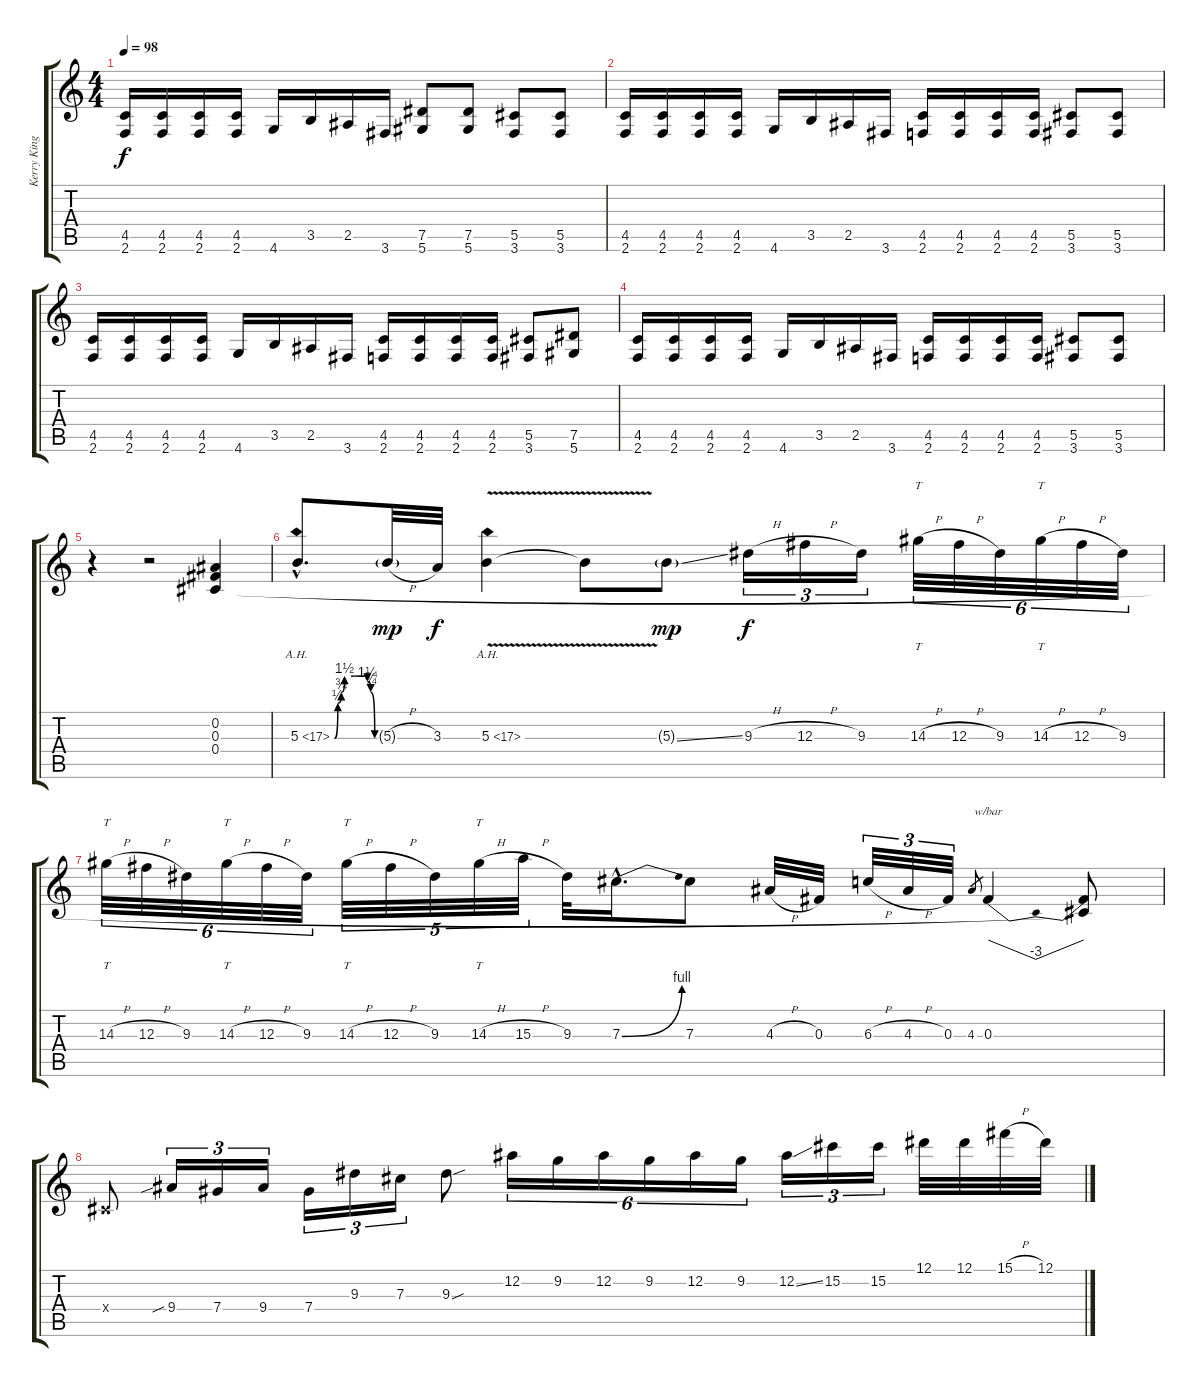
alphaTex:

\track ("Kerry King" "Kerry King") {instrument distortionguitar}
\staff {score tabs}
\tuning (Eb4 Bb3 Gb3 Db3 Ab2 Eb2) {hide}
\ts (4 4)
\tempo 98
\clef g2
\ks c
(4.5 2.6).16{dy f} (4.5 2.6).16 (4.5 2.6).16 (4.5 2.6).16 4.6.16 3.5.16 2.5.16 3.6.16 (7.5 5.6).8 (7.5 5.6).8 (5.5 3.6).8 (5.5 3.6).8 |
(4.5 2.6).16 (4.5 2.6).16 (4.5 2.6).16 (4.5 2.6).16 4.6.16 3.5.16 2.5.16 3.6.16 (4.5 2.6).16 (4.5 2.6).16 (4.5 2.6).16 (4.5 2.6).16 (5.5 3.6).8 (5.5 3.6).8 |
(4.5 2.6).16 (4.5 2.6).16 (4.5 2.6).16 (4.5 2.6).16 4.6.16 3.5.16 2.5.16 3.6.16 (4.5 2.6).16 (4.5 2.6).16 (4.5 2.6).16 (4.5 2.6).16 (5.5 3.6).8 (7.5 5.6).8 |
(4.5 2.6).16 (4.5 2.6).16 (4.5 2.6).16 (4.5 2.6).16 4.6.16 3.5.16 2.5.16 3.6.16 (4.5 2.6).16 (4.5 2.6).16 (4.5 2.6).16 (4.5 2.6).16 (5.5 3.6).8 (5.5 3.6).8 |
r.4 r.2 (0.2 0.3 0.4).4 |
5.3{be (custom 0 0 5 1 10 3 15 6 30 6 35 6 40 6 45 6 49 5 54 3 60 0) ah 12 hac}.8{d} 5.3{h g}.32{dy mp} 3.3.32{dy f} 5.3{ah 12 v}.4 5.3{v t}.8 5.3{ss g}.8{dy mp} 9.3{h}.16{tu (3 2) dy f} 12.3{h}.16{tu (3 2)} 9.3.16{tu (3 2)} 14.3{h}.32{tt tu (6 4)} 12.3{h}.32{tu (6 4)} 9.3.32{tu (6 4)} 14.3{h}.32{tt tu (6 4)} 12.3{h}.32{tu (6 4)} 9.3.32{tu (6 4)} |
14.3{h}.32{tt tu (6 4)} 12.3{h}.32{tu (6 4)} 9.3.32{tu (6 4)} 14.3{h}.32{tt tu (6 4)} 12.3{h}.32{tu (6 4)} 9.3.32{tu (6 4)} 14.3{h}.32{tt tu (5 4)} 12.3{h}.32{tu (5 4)} 9.3.32{tu (5 4)} 14.3{h}.32{tt tu (5 4)} 15.3{h}.32{tu (5 4)} 9.3.32 7.3{be (bend 0 0 60 4) hac}.16{d} 7.3.8 4.3{h}.32 0.3.32 6.3{h}.32{tu (3 2)} 4.3{h}.32{tu (3 2)} 0.3.32{tu (3 2)} 4.3.8{gr} 0.3.4{tbe (dip default 0 0 40 -12 60 0)} (0.3{t} 0.4{t}).8 |
0.4{x}.8 9.4{sib}.16{tu (3 2)} 7.4.16{tu (3 2)} 9.4.16{tu (3 2)} 7.4.16{tu (3 2)} 9.3.16{tu (3 2)} 7.3.16{tu (3 2)} 9.3{sou}.8 12.2.16{tu (6 4)} 9.2.16{tu (6 4)} 12.2.16{tu (6 4)} 9.2.16{tu (6 4)} 12.2.16{tu (6 4)} 9.2.16{tu (6 4)} 12.2{ss}.16{tu (3 2)} 15.2.16{tu (3 2)} 15.2.16{tu (3 2)} 12.1.32 12.1.32 15.1{h}.32 12.1.32
